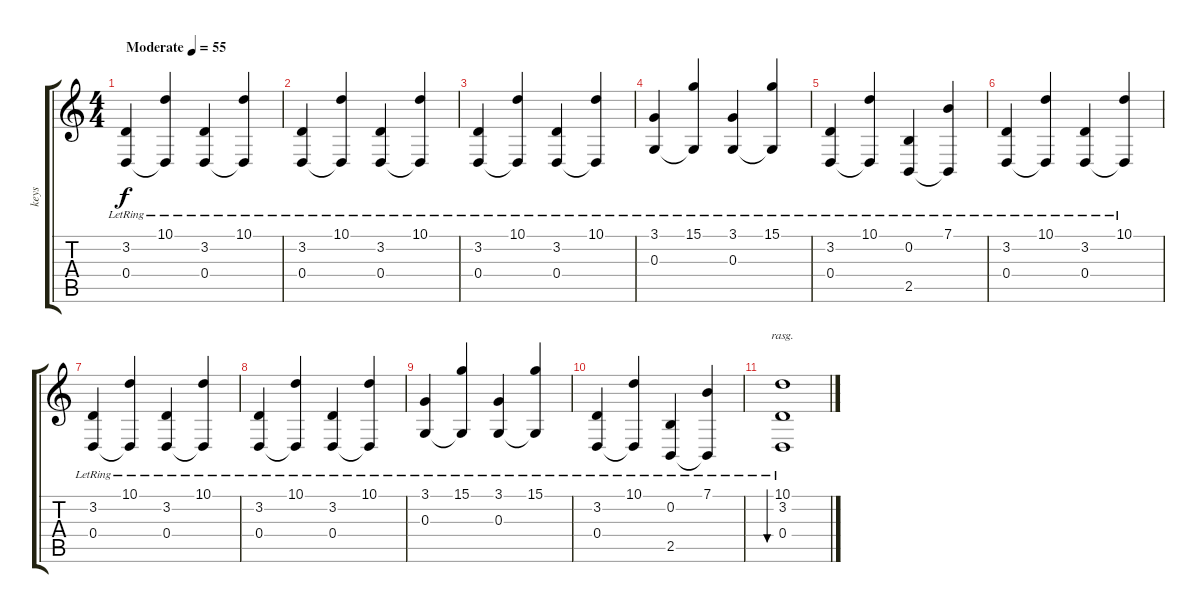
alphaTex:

\track ("keys" "keys") {instrument electricpiano1}
\staff {score tabs}
\tuning (E4 B3 G3 D3 A2 E2) {hide}
\ts (4 4)
\tempo (55 "Moderate")
\clef g2
\ks c
(3.2{lr} 0.4).4{dy f instrument electricpiano1} (10.1{lr} 0.4{t}).4 (3.2{lr} 0.4).4 (10.1{lr} 0.4{t}).4 |
(3.2{lr} 0.4).4 (10.1{lr} 0.4{t}).4 (3.2{lr} 0.4).4 (10.1{lr} 0.4{t}).4 |
(3.2{lr} 0.4).4 (10.1{lr} 0.4{t}).4 (3.2{lr} 0.4).4 (10.1{lr} 0.4{t}).4 |
(3.1{lr} 0.3).4 (15.1{lr} 0.3{t}).4 (3.1{lr} 0.3).4 (15.1{lr} 0.3{t}).4 |
(3.2{lr} 0.4).4 (10.1{lr} 0.4{t}).4 (0.2{lr} 2.5).4 (7.1{lr} 2.5{t}).4 |
(3.2{lr} 0.4).4 (10.1{lr} 0.4{t}).4 (3.2{lr} 0.4).4 (10.1{lr} 0.4{t}).4 |
(3.2{lr} 0.4).4 (10.1{lr} 0.4{t}).4 (3.2{lr} 0.4).4 (10.1{lr} 0.4{t}).4 |
(3.2{lr} 0.4).4 (10.1{lr} 0.4{t}).4 (3.2{lr} 0.4).4 (10.1{lr} 0.4{t}).4 |
(3.1{lr} 0.3).4 (15.1{lr} 0.3{t}).4 (3.1{lr} 0.3).4 (15.1{lr} 0.3{t}).4 |
(3.2{lr} 0.4).4 (10.1{lr} 0.4{t}).4 (0.2{lr} 2.5).4 (7.1{lr} 2.5{t}).4 |
(10.1{lr} 3.2 0.4).1{bu 120 rasg ii}
